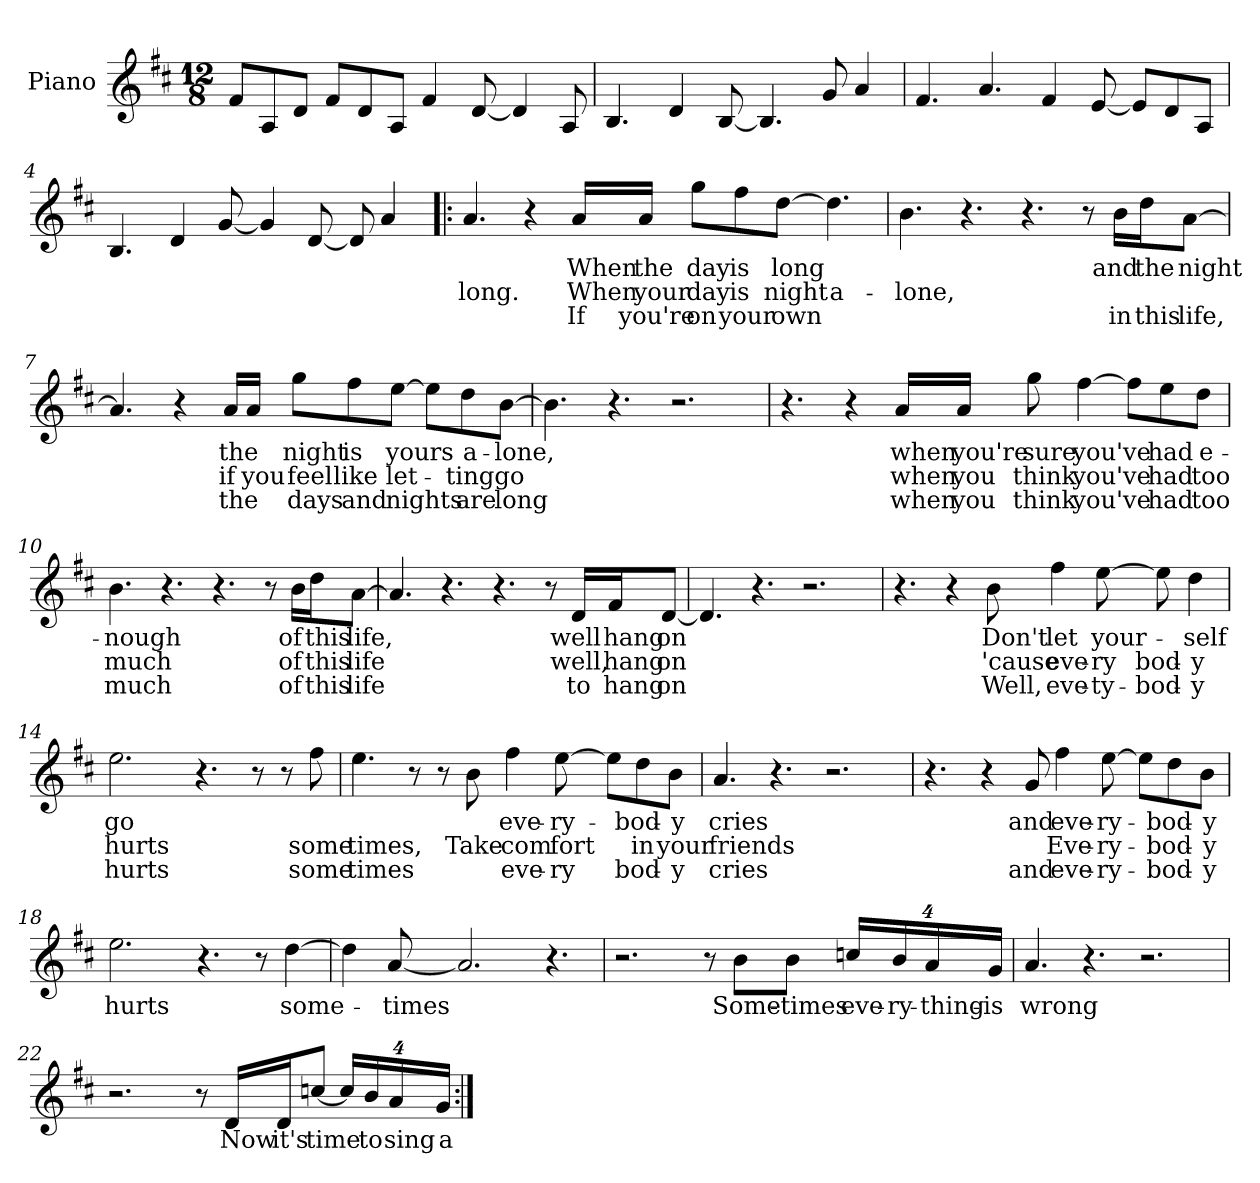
**kern	**text	**text	**text
*part1	*part1	*part1	*part1
*staff1	*staff1	*staff1	*staff1
*I"Piano	*	*	*
*I'Pno	*	*	*
*clefG2	*	*	*
*k[f#c#]	*	*	*
*D:	*	*	*
*M12/8	*	*	*
=1	=1	=1	=1
8f#/L	.	.	.
8A/	.	.	.
8d/J	.	.	.
8f#/L	.	.	.
8d/	.	.	.
8A/J	.	.	.
4f#/	.	.	.
[8d/	.	.	.
4d/]	.	.	.
8A/	.	.	.
=2	=2	=2	=2
4.B/	.	.	.
4d/	.	.	.
[8B/	.	.	.
4.B/]	.	.	.
8g/	.	.	.
4a/	.	.	.
=3	=3	=3	=3
4.f#/	.	.	.
4.a/	.	.	.
4f#/	.	.	.
[8e/	.	.	.
8e/L]	.	.	.
8d/	.	.	.
8A/J	.	.	.
=4	=4	=4	=4
4.B/	.	.	.
4d/	.	.	.
[8g/	.	.	.
4g/]	.	.	.
[8d/	.	.	.
8d/]	.	.	.
4a/	.	.	.
!!LO:LB:g=z
=5!|:	=5!|:	=5!|:	=5!|:
4.a/	.	-long.	.
4r	.	.	.
16a/L	-When	-When	-If
16a/J	-the	-your	-you're
8gg\L	-day	-day	-on
8ff#\	-is	-is	-your
[8dd\J	-long	-night	-own
4.dd\]	.	-a-	.
=6	=6	=6	=6
4.b\	.	-lone,	.
4.r	.	.	.
4.r	.	.	.
8r	.	.	.
16b\L	-and	.	-in
16dd\	-the	.	-this
[8a/J	-night	.	-life,
=7	=7	=7	=7
4.a/]	.	.	.
4r	.	.	.
16a/L	-the	-if	-the
16a/J	.	-you	.
8gg\L	-night	-feel	-days
8ff#\	-is	-like	-and
[8ee\J	-yours	-let-	-nights
8ee\L]	.	.	.
8dd\	-a-	-ting	-are
[8b\J	-lone,	-go	-long
=8	=8	=8	=8
4.b\]	.	.	.
4.r	.	.	.
2.r	.	.	.
!!LO:LB:g=z
=9	=9	=9	=9
4.r	.	.	.
4r	.	.	.
16a/L	-when	-when	-when
16a/J	-you're	-you	-you
8gg\	-sure	-think	-think
[4ff#\	-you've	-you've	-you've
8ff#\L]	.	.	.
8ee\	-had	-had	-had
8dd\J	-e-	-too	-too
=10	=10	=10	=10
4.b\	-nough	-much	-much
4.r	.	.	.
4.r	.	.	.
8r	.	.	.
16b\L	-of	-of	-of
16dd\	-this	-this	-this
[8a/J	-life,	-life	-life
=11	=11	=11	=11
4.a/]	.	.	.
4.r	.	.	.
4.r	.	.	.
8r	.	.	.
16d/L	-well	-well,	-to
16f#/	-hang	-hang	-hang
[8d/J	-on	-on	-on
=12	=12	=12	=12
4.d/]	.	.	.
4.r	.	.	.
2.r	.	.	.
!!LO:LB:g=z
=13	=13	=13	=13
4.r	.	.	.
4r	.	.	.
8b\	-Don't	-'cause	-Well,
4ff#\	-let	-eve-	-eve-
[8ee\	-your-	-ry	-ty-
8ee\]	.	-bod-	-bod-
4dd\	-self	-y	-y
=14	=14	=14	=14
2.ee\	-go	-hurts	-hurts
4.r	.	.	.
8r	.	.	.
8r	.	.	.
8ff#\	.	-some	-some
=15	=15	=15	=15
4.ee\	.	-times,	-times
8r	.	.	.
8r	.	.	.
8b\	.	-Take	.
4ff#\	-eve-	-com	-eve-
[8ee\	-ry-	-fort	-ry
8ee\L]	.	.	.
8dd\	-bod-	-in	-bod-
8b\J	-y	-your	-y
=16	=16	=16	=16
4.a/	-cries	-friends	-cries
4.r	.	.	.
2.r	.	.	.
!!LO:LB:g=z
=17	=17	=17	=17
4.r	.	.	.
4r	.	.	.
8g/	-and	.	-and
4ff#\	-eve-	-Eve-	-eve-
[8ee\	-ry-	-ry-	-ry-
8ee\L]	.	.	.
8dd\	-bod-	-bod-	-bod-
8b\J	-y	-y	-y
=18	=18	=18	=18
2.ee\	-hurts	.	.
4.r	.	.	.
8r	.	.	.
[4dd\	-some-	.	.
=19	=19	=19	=19
4dd\]	.	.	.
[8a/	-times	.	.
2.a/]	.	.	.
4.r	.	.	.
=20	=20	=20	=20
2.r	.	.	.
8r	.	.	.
8b\L	-Some-	.	.
8b\J	-times	.	.
*Xbrackettup	*	*	*
32%3ccn/L	-eve-	.	.
32%3b/	-ry-	.	.
32%3a/	-thing-	.	.
32%3g/J	-is	.	.
!!LO:LB:g=z
=21	=21	=21	=21
4.a/	-wrong	.	.
4.r	.	.	.
2.r	.	.	.
=22	=22	=22	=22
2.r	.	.	.
8r	.	.	.
16d/L	-Now	.	.
16d/	-it's	.	.
[8ccn\J	-time	.	.
32%3cc/L]	.	.	.
32%3b/	-to	.	.
32%3a/	-sing	.	.
32%3g/J	-a-	.	.
=:|!	=:|!	=:|!	=:|!
*-	*-	*-	*-
